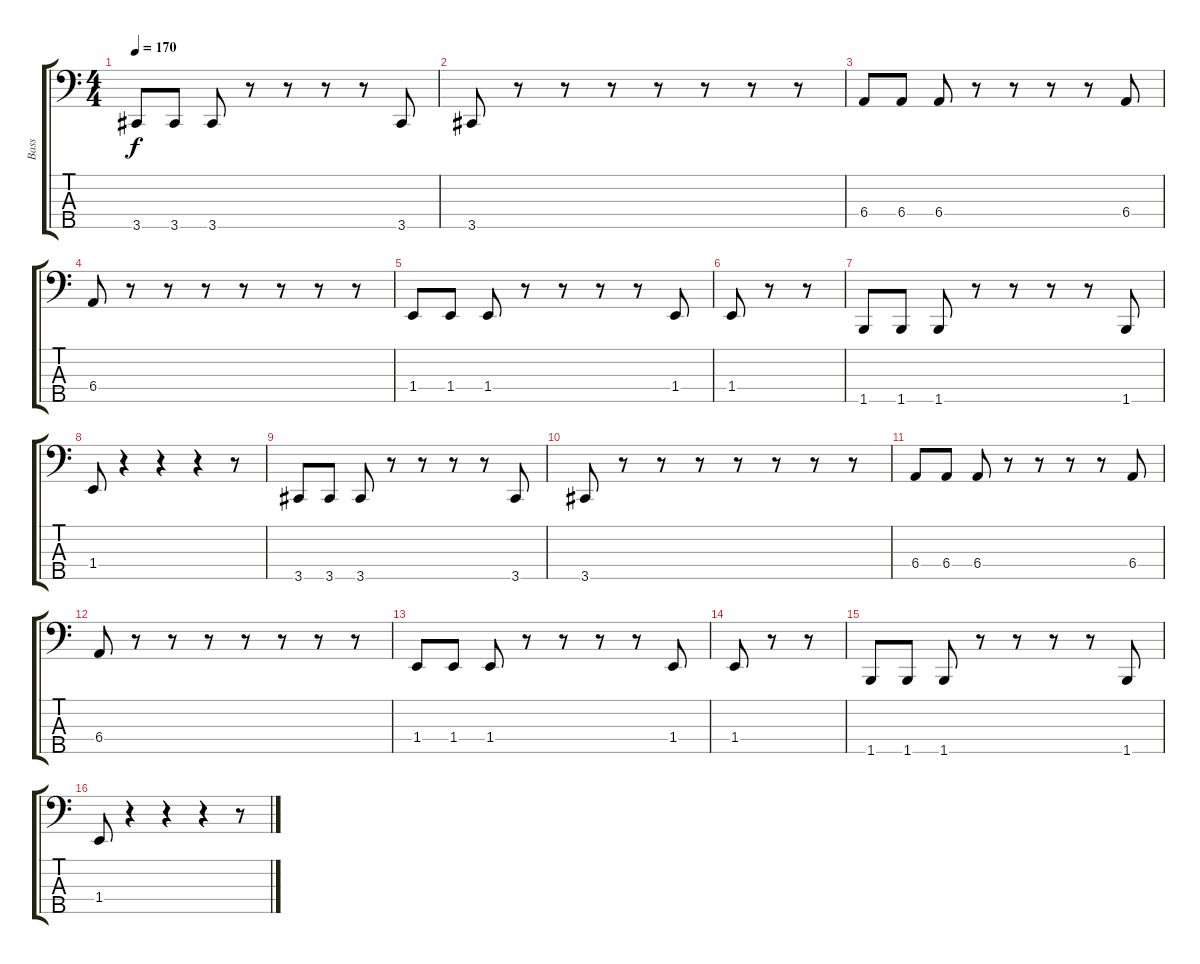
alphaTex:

\track ("Bass" "Bass") {instrument electricbassfinger}
\staff {score tabs}
\tuning (Gb2 Db2 Ab1 Eb1 Bb0) {hide}
\ts (4 4)
\tempo 170
\clef f4
\ks c
3.5.8{dy f} 3.5.8 3.5.8 r.8 r.8 r.8 r.8 3.5.8 |
3.5.8 r.8 r.8 r.8 r.8 r.8 r.8 r.8 |
6.4.8 6.4.8 6.4.8 r.8 r.8 r.8 r.8 6.4.8 |
6.4.8 r.8 r.8 r.8 r.8 r.8 r.8 r.8 |
1.4.8 1.4.8 1.4.8 r.8 r.8 r.8 r.8 1.4.8 |
1.4.8 r.8 r.8 |
1.5.8 1.5.8 1.5.8 r.8 r.8 r.8 r.8 1.5.8 |
1.4.8 r.4 r.4 r.4 r.8 |
3.5.8 3.5.8 3.5.8 r.8 r.8 r.8 r.8 3.5.8 |
3.5.8 r.8 r.8 r.8 r.8 r.8 r.8 r.8 |
6.4.8 6.4.8 6.4.8 r.8 r.8 r.8 r.8 6.4.8 |
6.4.8 r.8 r.8 r.8 r.8 r.8 r.8 r.8 |
1.4.8 1.4.8 1.4.8 r.8 r.8 r.8 r.8 1.4.8 |
1.4.8 r.8 r.8 |
1.5.8 1.5.8 1.5.8 r.8 r.8 r.8 r.8 1.5.8 |
1.4.8 r.4 r.4 r.4 r.8
